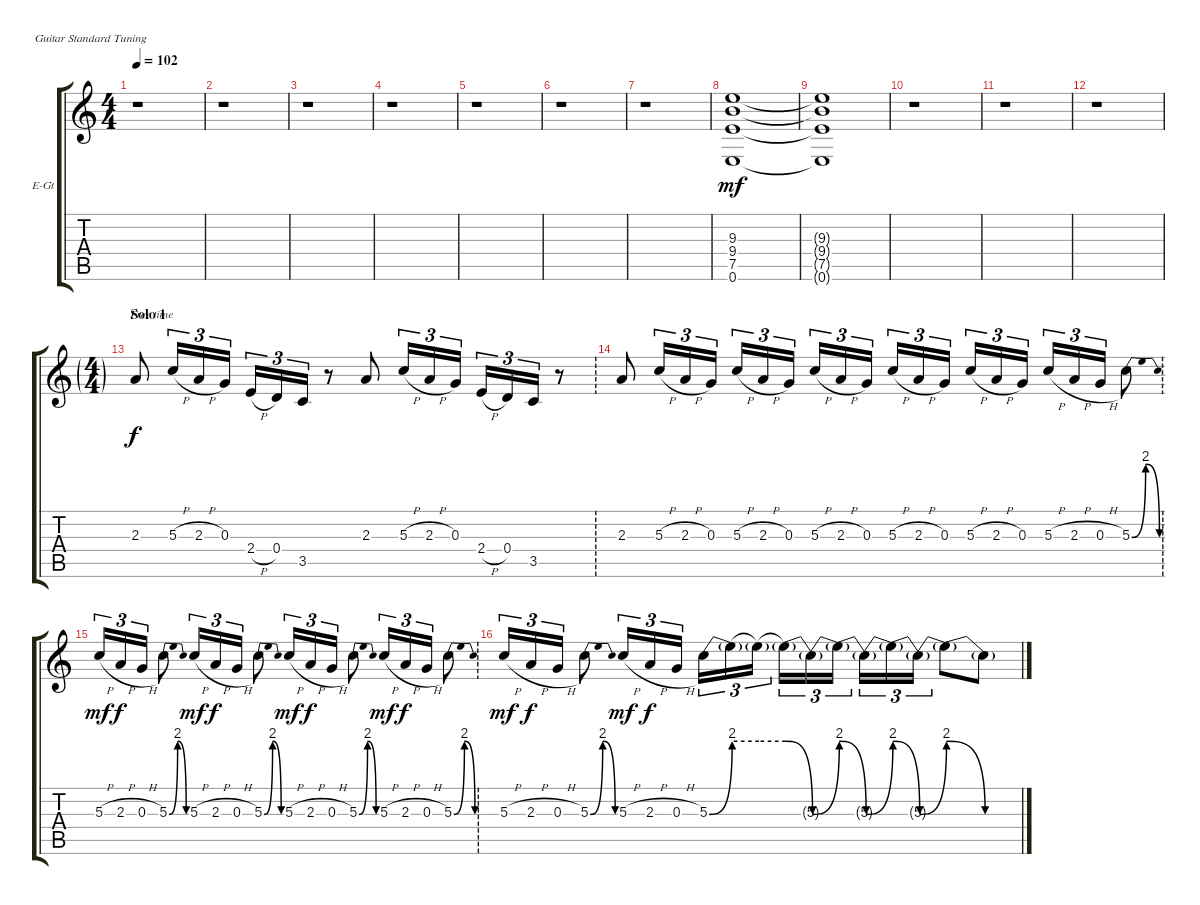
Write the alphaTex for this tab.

\bracketExtendMode groupsimilarinstruments
\firstSystemTrackNameOrientation horizontal
\otherSystemsTrackNameOrientation horizontal
\track ("Jimmy Page 1" "E-Gt") {instrument distortionguitar}
\staff {score tabs}
\tuning (E4 B3 G3 D3 A2 E2)
\ts (4 4)
\tempo 102
\clef g2
\ks c
r.1{dy mf} |
r.1 |
r.1 |
r.1 |
r.1 |
r.1 |
r.1 |
(0.6 7.5 9.4 9.3).1 |
(0.6{t} 7.5{t} 9.4{t} 9.3{t}).1 |
r.1 |
r.1 |
r.1 |
\ft
\section ("" "Solo 1")
2.3.8{dy f} 5.3{h}.16{tu (3 2)} 2.3{h}.16{tu (3 2)} 0.3.16{tu (3 2)} 2.4{h}.16{tu (3 2)} 0.4.16{tu (3 2)} 3.5.16{tu (3 2)} r.8 2.3.8 5.3{h}.16{tu (3 2)} 2.3{h}.16{tu (3 2)} 0.3.16{tu (3 2)} 2.4{h}.16{tu (3 2)} 0.4.16{tu (3 2)} 3.5.16{tu (3 2)} r.8 |
\ft
2.3.8 5.3{h}.16{tu (3 2)} 2.3{h}.16{tu (3 2)} 0.3.16{tu (3 2)} 5.3{h}.16{tu (3 2)} 2.3{h}.16{tu (3 2)} 0.3.16{tu (3 2)} 5.3{h}.16{tu (3 2)} 2.3{h}.16{tu (3 2)} 0.3.16{tu (3 2)} 5.3{h}.16{tu (3 2)} 2.3{h}.16{tu (3 2)} 0.3.16{tu (3 2)} 5.3{h}.16{tu (3 2)} 2.3{h}.16{tu (3 2)} 0.3.16{tu (3 2)} 5.3{h}.16{tu (3 2)} 2.3{h}.16{tu (3 2)} 0.3{h}.16{tu (3 2)} 5.3{be (bendrelease 0 0 30 8 30 8 60 0)}.8 |
\ft
5.3{h}.16{tu (3 2) dy mf} 2.3{h}.16{tu (3 2) dy f} 0.3{h}.16{tu (3 2)} 5.3{be (bendrelease 0 0 30 8 30 8 60 0)}.8 5.3{h}.16{tu (3 2) dy mf} 2.3{h}.16{tu (3 2) dy f} 0.3{h}.16{tu (3 2)} 5.3{be (bendrelease 0 0 30 8 30 8 60 0)}.8 5.3{h}.16{tu (3 2) dy mf} 2.3{h}.16{tu (3 2) dy f} 0.3{h}.16{tu (3 2)} 5.3{be (bendrelease 0 0 30 8 30 8 60 0)}.8 5.3{h}.16{tu (3 2) dy mf} 2.3{h}.16{tu (3 2) dy f} 0.3{h}.16{tu (3 2)} 5.3{be (bendrelease 0 0 30 8 30 8 60 0)}.8 |
\ft
5.3{h}.16{tu (3 2) dy mf} 2.3{h}.16{tu (3 2) dy f} 0.3{h}.16{tu (3 2)} 5.3{be (bendrelease 0 0 30 8 30 8 60 0)}.8 5.3{h}.16{tu (3 2) dy mf} 2.3{h}.16{tu (3 2) dy f} 0.3{h}.16{tu (3 2)} 5.3{be (bend 0 0 60 8)}.16{tu (3 2)} 5.3{be (hold 0 8 60 8) t}.16{tu (3 2)} 5.3{be (hold 0 8 60 8) t}.16{tu (3 2)} 5.3{be (release 0 8 60 0) t}.16{tu (3 2)} 5.3{be (bend 0 0 60 8) t}.16{tu (3 2)} 5.3{be (release 0 8 60 0) t}.16{tu (3 2)} 5.3{be (bend 0 0 60 8) t}.16{tu (3 2)} 5.3{be (release 0 8 60 0) t}.16{tu (3 2)} 5.3{be (bend 0 0 60 8) t}.16{tu (3 2)} 5.3{be (release 0 8 60 0) t}.8 5.3{be (hold 0 0 60 0) t}.8
